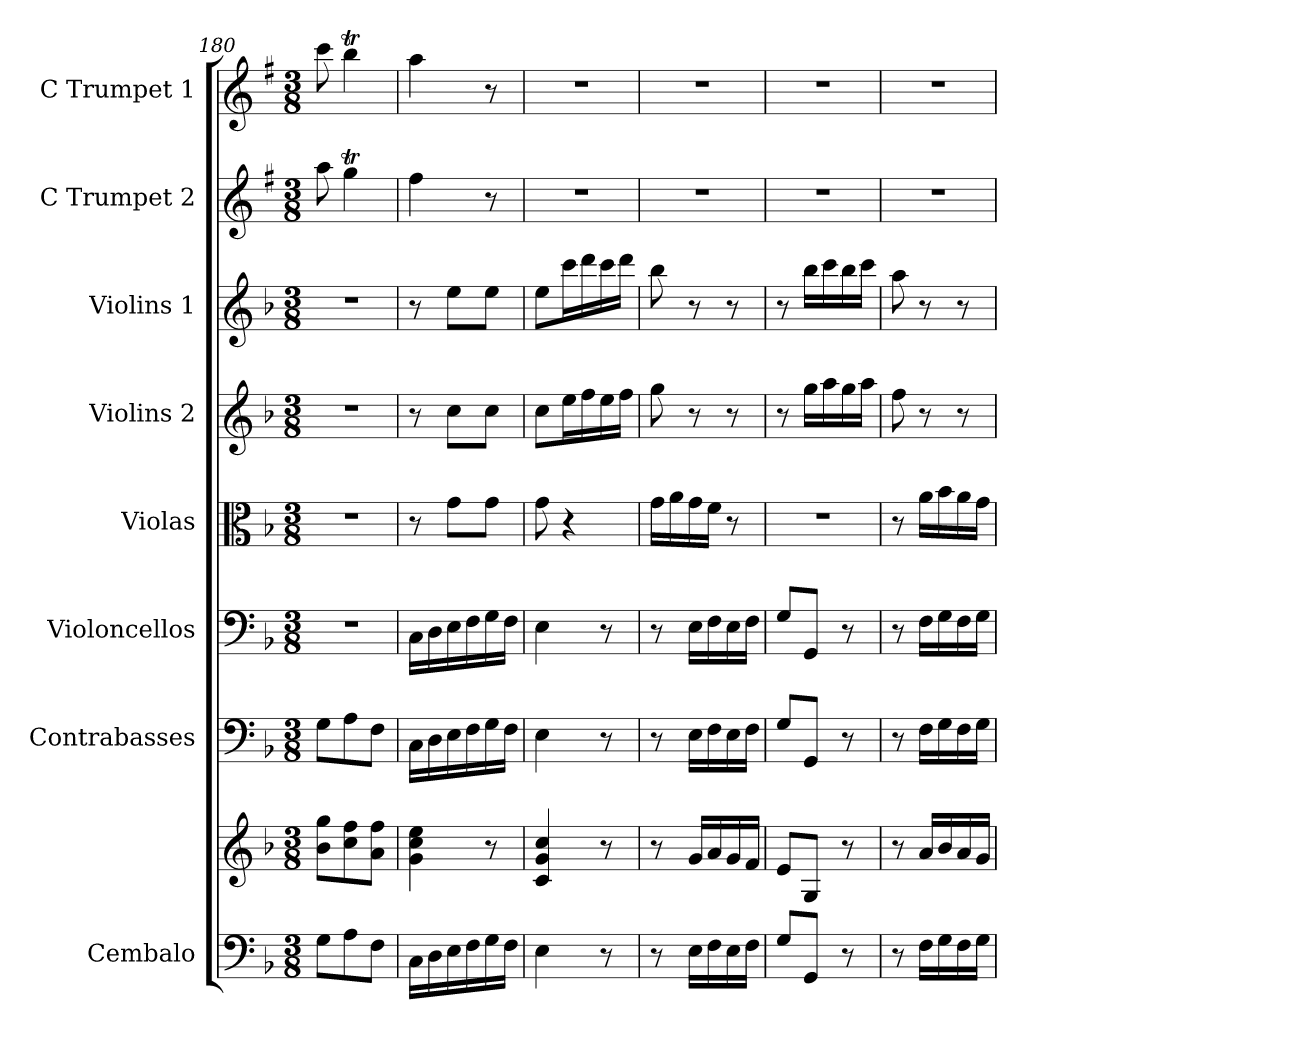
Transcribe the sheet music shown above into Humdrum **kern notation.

**kern	**kern	**kern	**kern	**kern	**kern	**kern	**kern	**kern
*part8	*part8	*part7	*part6	*part5	*part4	*part3	*part2	*part1
*staff9	*staff8	*staff7	*staff6	*staff5	*staff4	*staff3	*staff2	*staff1
*I"Cembalo	*	*I"Contrabasses	*I"Violoncellos	*I"Violas	*I"Violins 2	*I"Violins 1	*I"C Trumpet 2	*I"C Trumpet 1
*I'Cbl.	*	*I'Cbs.	*I'Vcs.	*I'Vlas.	*I'Vlns. 2	*I'Vlns. 1	*I'C Tpt. 2	*I'C Tpt. 1
*clefF4	*clefG2	*clefF4	*clefF4	*clefC3	*clefG2	*clefG2	*clefG2	*clefG2
*	*	*	*	*	*	*	*ITrd1c2	*ITrd1c2
*k[b-]	*k[b-]	*k[b-]	*k[b-]	*k[b-]	*k[b-]	*k[b-]	*k[b-]	*k[b-]
*M3/8	*M3/8	*M3/8	*M3/8	*M3/8	*M3/8	*M3/8	*M3/8	*M3/8
=180	=180	=180	=180	=180	=180	=180	=180	=180
8G\L	8b-\ 8gg\L	8G\L	4.r	4.r	4.r	4.r	8gg\	8bb-\
8A\	8cc\ 8ff\	8A\	.	.	.	.	4ffT\	4aat\
8F\J	8a\ 8ff\J	8F\J	.	.	.	.	.	.
=181	=181	=181	=181	=181	=181	=181	=181	=181
16C\LL	4g\ 4cc\ 4ee\	16C\LL	16C\LL	8r	8r	8r	4ee\	4gg\
16D\	.	16D\	16D\	.	.	.	.	.
16E\	.	16E\	16E\	8g\L	8cc\L	8ee\L	.	.
16F\	.	16F\	16F\	.	.	.	.	.
16G\	8r	16G\	16G\	8g\J	8cc\J	8ee\J	8r	8r
16F\JJ	.	16F\JJ	16F\JJ	.	.	.	.	.
=182	=182	=182	=182	=182	=182	=182	=182	=182
4E\	4c/ 4g/ 4cc/	4E\	4E\	8g\	8cc\L	8ee\L	4.r	4.r
.	.	.	.	4r	16ee\L	16ccc\L	.	.
.	.	.	.	.	16ff\	16ddd\	.	.
8r	8r	8r	8r	.	16ee\	16ccc\	.	.
.	.	.	.	.	16ff\JJ	16ddd\JJ	.	.
=183	=183	=183	=183	=183	=183	=183	=183	=183
8r	8r	8r	8r	16g\LL	8gg\	8bb-\	4.r	4.r
.	.	.	.	16a\	.	.	.	.
16E\LL	16g/LL	16E\LL	16E\LL	16g\	8r	8r	.	.
16F\	16a/	16F\	16F\	16f\JJ	.	.	.	.
16E\	16g/	16E\	16E\	8r	8r	8r	.	.
16F\JJ	16f/JJ	16F\JJ	16F\JJ	.	.	.	.	.
!!LO:PB:g=z
=184	=184	=184	=184	=184	=184	=184	=184	=184
8G/L	8e/L	8G/L	8G/L	4.r	8r	8r	4.r	4.r
8GG/J	8G/J	8GG/J	8GG/J	.	16gg\LL	16bb-\LL	.	.
.	.	.	.	.	16aa\	16ccc\	.	.
8r	8r	8r	8r	.	16gg\	16bb-\	.	.
.	.	.	.	.	16aa\JJ	16ccc\JJ	.	.
=185	=185	=185	=185	=185	=185	=185	=185	=185
8r	8r	8r	8r	8r	8ff\	8aa\	4.r	4.r
16F\LL	16a/LL	16F\LL	16F\LL	16a\LL	8r	8r	.	.
16G\	16b-/	16G\	16G\	16b-\	.	.	.	.
16F\	16a/	16F\	16F\	16a\	8r	8r	.	.
16G\JJ	16g/JJ	16G\JJ	16G\JJ	16g\JJ	.	.	.	.
=	=	=	=	=	=	=	=	=
*-	*-	*-	*-	*-	*-	*-	*-	*-
